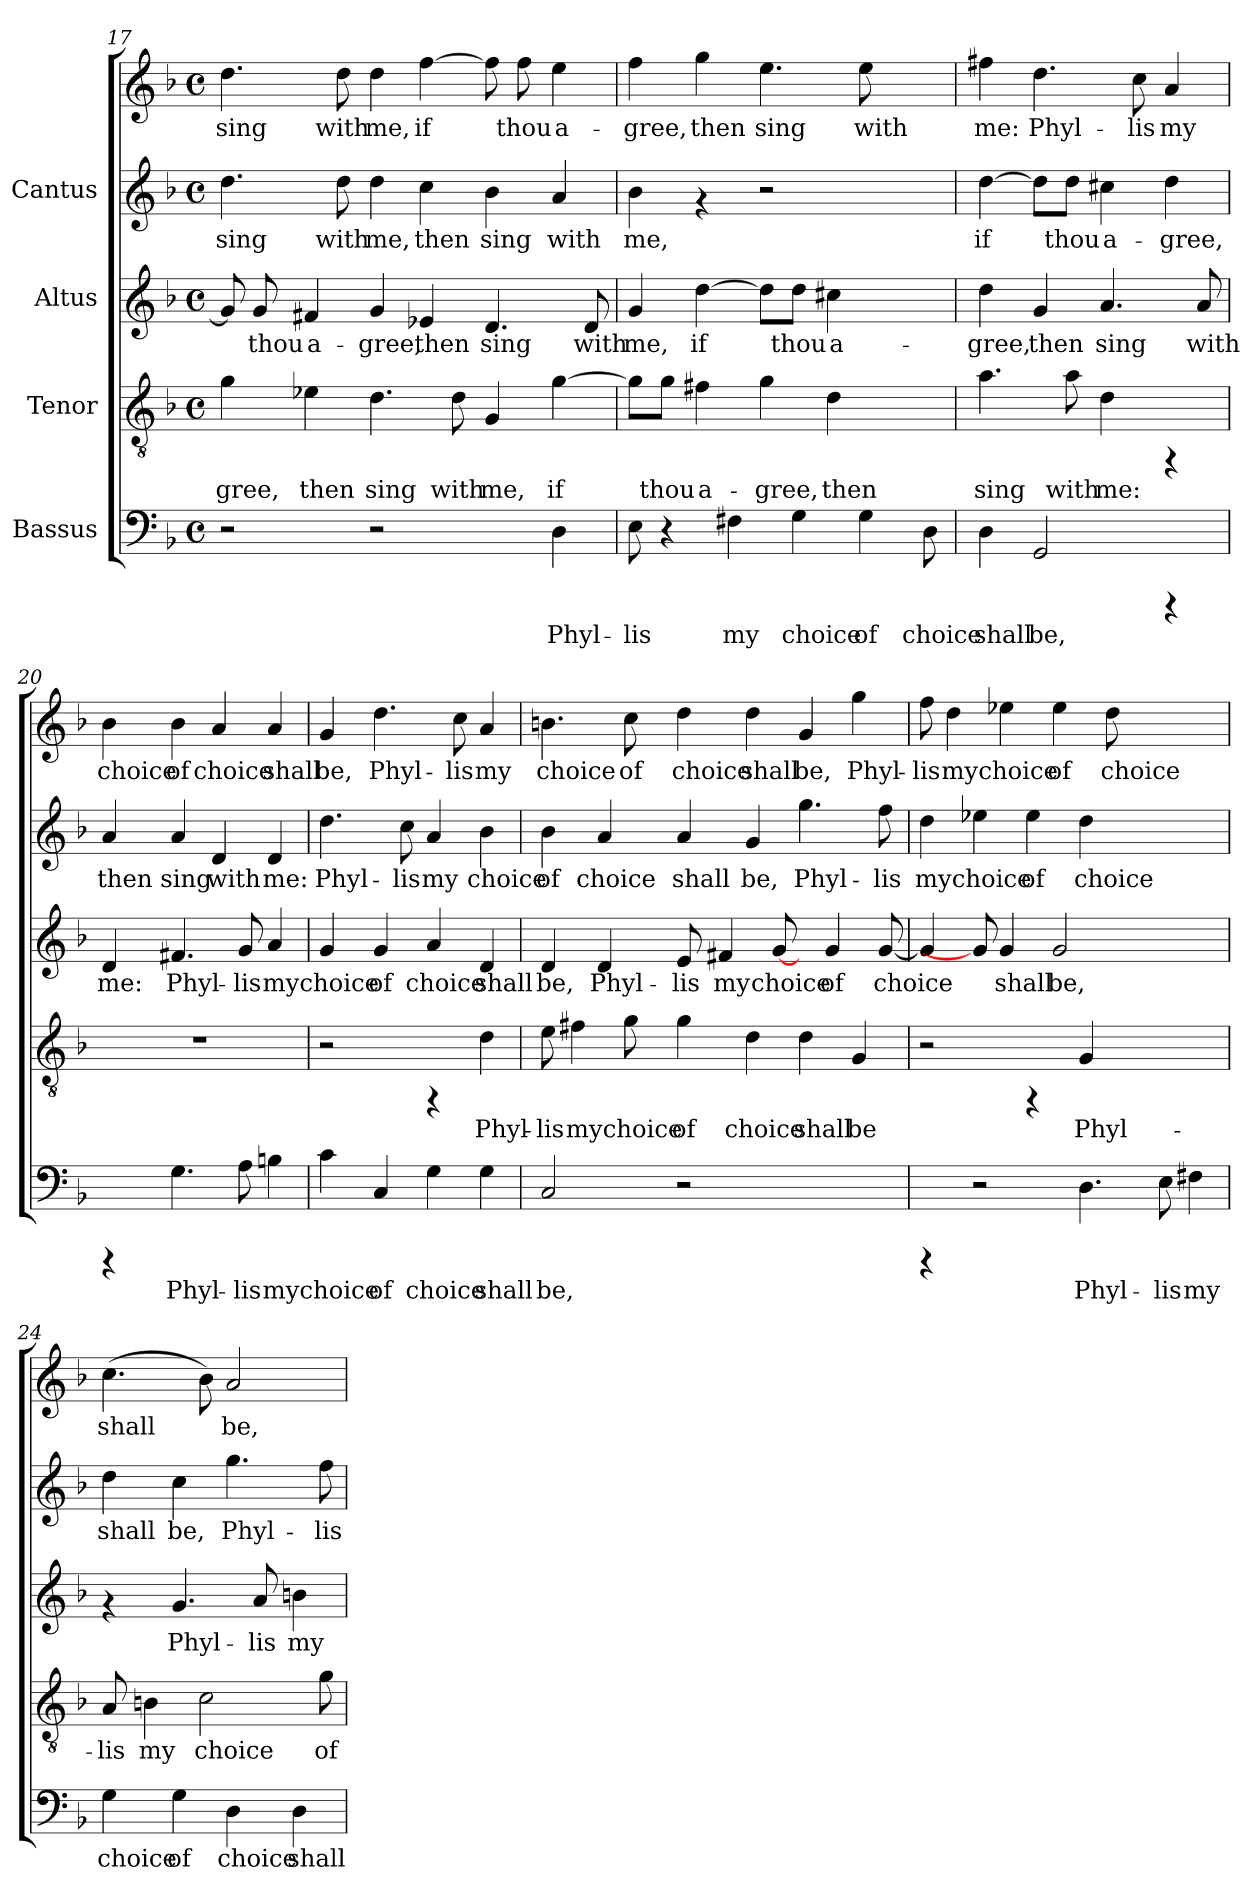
**kern	**text	**kern	**text	**kern	**text	**kern	**text	**kern	**text
*part4	*part4	*part3	*part3	*part2	*part2	*part1	*part1	*part1	*part1
*staff5	*staff5	*staff4	*staff4	*staff3	*staff3	*staff2	*staff2	*staff1	*staff1
*I"Bassus	*	*I"Tenor	*	*I"Altus	*	*I"Cantus	*	*	*
*clefF4	*	*clefGv2	*	*clefG2	*	*clefG2	*	*clefG2	*
*k[b-]	*	*k[b-]	*	*k[b-]	*	*k[b-]	*	*k[b-]	*
*F:	*	*F:	*	*F:	*	*F:	*	*F:	*
*M4/4	*	*M4/4	*	*M4/4	*	*M4/4	*	*M4/4	*
*met(c)	*	*met(c)	*	*met(c)	*	*met(c)	*	*met(c)	*
=17	=17	=17	=17	=17	=17	=17	=17	=17	=17
!	!	!	!LO:LY:b:cj	!	!LO:LY:b:cj	!	!LO:LY:b:cj	!	!LO:LY:b:cj
2r	.	4g\	-gree,	8g/]	.	4.dd\	-sing	4.dd\	sing
!	!	!	!	!	!LO:LY:b:cj	!	!	!	!
.	.	.	.	8g/	thou	.	.	.	.
!	!	!	!LO:LY:b:cj	!	!LO:LY:b:cj	!	!	!	!
.	.	4e-X\	then	4f#X/	a-	.	.	.	.
!	!	!	!	!	!	!	!LO:LY:b:cj	!	!LO:LY:b:cj
.	.	.	.	.	.	8dd\	with	8dd\	with
!	!	!	!LO:LY:b:cj	!	!LO:LY:b:cj	!	!LO:LY:b:cj	!	!LO:LY:b:cj
2r	.	4.d\	sing	4g/	-gree,	4dd\	me,	4dd\	me,
!	!	!	!	!	!LO:LY:b:cj	!	!LO:LY:b:cj	!	!LO:LY:b:cj
.	.	.	.	4e-X/	then	4cc\	then	[>4ff\	if
!	!	!	!LO:LY:b:cj	!	!	!	!	!	!
.	.	8d\	with	.	.	.	.	.	.
!	!	!	!LO:LY:b:cj	!	!LO:LY:b:cj	!	!LO:LY:b:cj	!	!LO:LY:b:cj
4ryy	.	4G/	me,	4.d/	sing	4b-\	sing	8ff\]	.
!	!	!	!	!	!	!	!	!	!LO:LY:b:cj
.	.	.	.	.	.	.	.	8ff\	thou
!	!LO:LY:b:cj	!	!LO:LY:b:cj	!	!	!	!LO:LY:b:cj	!	!LO:LY:b:cj
4D\	Phyl-	[>4g\	if	.	.	4a/	with	4ee\	a-
!	!	!	!	!	!LO:LY:b:cj	!	!	!	!
.	.	.	.	8d/	with	.	.	.	.
!!LO:LB:g=z
=18	=18	=18	=18	=18	=18	=18	=18	=18	=18
!	!LO:LY:b:cj	!	!LO:LY:b:cj	!	!LO:LY:b:cj	!	!LO:LY:b:cj	!	!LO:LY:b:cj
8E\	-lis	8g\L]	.	4g/	me,	4b-\	me,	4ff\	gree,
!	!	!	!LO:LY:b:cj	!	!	!	!	!	!
4r	.	8g\J	thou	.	.	.	.	.	.
!	!	!	!LO:LY:b:cj	!	!LO:LY:b:cj	!	!	!	!LO:LY:b:cj
.	.	4f#X\	a-	[>4dd\	if	4rf	.	4gg\	then
!	!LO:LY:b:cj	!	!	!	!	!	!	!	!
4F#X\	my	.	.	.	.	.	.	.	.
!	!	!	!LO:LY:b:cj	!	!LO:LY:b:cj	!	!	!	!LO:LY:b:cj
.	.	4g\	-gree,	8dd\L]	.	2r	.	4.ee\	sing
!	!LO:LY:b:cj	!	!	!	!LO:LY:b:cj	!	!	!	!
4G\	choice	.	.	8dd\J	thou	.	.	.	.
!	!	!	!LO:LY:b:cj	!	!LO:LY:b:cj	!	!	!	!
.	.	4d\	then	4cc#X\	a-	.	.	.	.
!	!LO:LY:b:cj	!	!	!	!	!	!	!	!LO:LY:b:cj
4G\	of	.	.	.	.	.	.	8ee\	with
.	.	4ryy	.	4ryy	.	4ryy	.	4ryy	.
!	!LO:LY:b:cj	!	!	!	!	!	!	!	!
8D\	choice	.	.	.	.	.	.	.	.
=19	=19	=19	=19	=19	=19	=19	=19	=19	=19
!	!LO:LY:b:cj	!	!LO:LY:b:cj	!	!LO:LY:b:cj	!	!LO:LY:b:cj	!	!LO:LY:b:cj
4D\	shall	4.a\	sing	4dd\	-gree,	[>4dd\	if	4ff#X\	me:
!	!LO:LY:b:cj	!	!	!	!LO:LY:b:cj	!	!LO:LY:b:cj	!	!LO:LY:b:cj
2GG/	be,	.	.	4g/	then	8dd\L]	.	4.dd\	Phyl-
!	!	!	!LO:LY:b:cj	!	!	!	!LO:LY:b:cj	!	!
.	.	8a\	with	.	.	8dd\J	thou	.	.
!	!	!	!LO:LY:b:cj	!	!LO:LY:b:cj	!	!LO:LY:b:cj	!	!
.	.	4d\	me:	4.a/	sing	4cc#X\	a-	.	.
!	!	!	!	!	!	!	!	!	!LO:LY:b:cj
.	.	.	.	.	.	.	.	8cc\	-lis
!	!	!	!	!	!	!	!LO:LY:b:cj	!	!LO:LY:b:cj
4rCCC	.	4rFF	.	.	.	4dd\	-gree,	4a/	my
!	!	!	!	!	!LO:LY:b:cj	!	!	!	!
.	.	.	.	8a/	with	.	.	.	.
=20	=20	=20	=20	=20	=20	=20	=20	=20	=20
!	!	!	!	!	!LO:LY:b:cj	!	!LO:LY:b:cj	!	!LO:LY:b:cj
4rCCC	.	1r	.	4d/	me:	4a/	then	4b-\	choice
!	!LO:LY:b:cj	!	!	!	!LO:LY:b:cj	!	!LO:LY:b:cj	!	!LO:LY:b:cj
4.G\	Phyl-	.	.	4.f#X/	Phyl-	4a/	sing	4b-\	of
!	!	!	!	!	!	!	!LO:LY:b:cj	!	!LO:LY:b:cj
.	.	.	.	.	.	4d/	with	4a/	choice
!	!LO:LY:b:cj	!	!	!	!LO:LY:b:cj	!	!	!	!
8A\	-lis	.	.	8g/	-lis	.	.	.	.
!	!LO:LY:b:cj	!	!	!	!LO:LY:b:cj	!	!LO:LY:b:cj	!	!LO:LY:b:cj
4Bn\	my	.	.	4a/	my	4d/	me:	4a/	shall
!!LO:LB:g=z
=21	=21	=21	=21	=21	=21	=21	=21	=21	=21
!	!LO:LY:b:cj	!	!	!	!LO:LY:b:cj	!	!LO:LY:b:cj	!	!LO:LY:b:cj
4c\	choice	2r	.	4g/	choice	4.dd\	Phyl-	4g/	be,
!	!LO:LY:b:cj	!	!	!	!LO:LY:b:cj	!	!	!	!LO:LY:b:cj
4C/	of	.	.	4g/	of	.	.	4.dd\	Phyl-
!	!	!	!	!	!	!	!LO:LY:b:cj	!	!
.	.	.	.	.	.	8cc\	-lis	.	.
!	!LO:LY:b:cj	!	!	!	!LO:LY:b:cj	!	!LO:LY:b:cj	!	!
4G\	choice	4rFF	.	4a/	choice	4a/	my	.	.
!	!	!	!	!	!	!	!	!	!LO:LY:b:cj
.	.	.	.	.	.	.	.	8cc\	-lis
!	!LO:LY:b:cj	!	!LO:LY:b:cj	!	!LO:LY:b:cj	!	!LO:LY:b:cj	!	!LO:LY:b:cj
4G\	shall	4d\	Phyl-	4d/	shall	4b-\	choice	4a/	my
=22	=22	=22	=22	=22	=22	=22	=22	=22	=22
!	!LO:LY:b:cj	!	!LO:LY:b:cj	!	!LO:LY:b:cj	!	!LO:LY:b:cj	!	!LO:LY:b:cj
2C/	be,	8e\	-lis	4d/	be,	4b-\	-of	4.bn\	choice
!	!	!	!LO:LY:b:cj	!	!	!	!	!	!
.	.	4f#X\	my	.	.	.	.	.	.
!	!	!	!	!	!LO:LY:b:cj	!	!LO:LY:b:cj	!	!
.	.	.	.	4d/	Phyl-	4a/	choice	.	.
!	!	!	!LO:LY:b:cj	!	!	!	!	!	!LO:LY:b:cj
.	.	8g\	choice	.	.	.	.	8cc\	of
!	!	!	!LO:LY:b:cj	!	!LO:LY:b:cj	!	!LO:LY:b:cj	!	!LO:LY:b:cj
2r	.	4g\	of	8e/	-lis	4a/	shall	4dd\	choice
!	!	!	!	!	!LO:LY:b:cj	!	!	!	!
.	.	.	.	4f#X/	my	.	.	.	.
!	!	!	!LO:LY:b:cj	!	!	!	!LO:LY:b:cj	!	!LO:LY:b:cj
.	.	4d\	choice	.	.	4g/	be,	4dd\	shall
!	!	!	!	!	!LO:LY:b:cj	!	!	!	!
.	.	.	.	[8g/	choice	.	.	.	.
!	!	!	!LO:LY:b:cj	!	!	!	!LO:LY:b:cj	!	!LO:LY:b:cj
2ryy	.	4d\	shall	8ryy	.	4.gg\	Phyl-	4g/	be,
!	!	!	!	!	!LO:LY:b:cj	!	!	!	!
.	.	.	.	4g/	of	.	.	.	.
!	!	!	!LO:LY:b:cj	!	!	!	!	!	!LO:LY:b:cj
.	.	4G/	be	.	.	.	.	4gg\	Phyl-
!	!	!	!	!	!LO:LY:b:cj	!	!LO:LY:b:cj	!	!
.	.	.	.	[<8g/	choice	8ff\	-lis	.	.
=23	=23	=23	=23	=23	=23	=23	=23	=23	=23
!	!	!	!	!	!LO:LY:b:cj	!	!LO:LY:b:cj	!	!LO:LY:b:cj
4rCCC	.	2r	.	4g/]	.	4dd\	my	8ff\	lis
!	!	!	!	!	!	!	!	!	!LO:LY:b:cj
.	.	.	.	.	.	.	.	4dd\	my
!	!	!	!	!	!	!	!LO:LY:b:cj	!	!
2r	.	.	.	8g/]	.	4ee-X\	choice	.	.
!	!	!	!	!	!LO:LY:b:cj	!	!	!	!LO:LY:b:cj
.	.	.	.	4g/	shall	.	.	4ee-X\	choice
!	!	!	!	!	!	!	!LO:LY:b:cj	!	!
.	.	4rFF	.	.	.	4ee-\	of	.	.
!	!	!	!	!	!LO:LY:b:cj	!	!	!	!LO:LY:b:cj
.	.	.	.	2g/	be,	.	.	4ee-\	of
!	!LO:LY:b:cj	!	!LO:LY:b:cj	!	!	!	!LO:LY:b:cj	!	!
4.D\	Phyl-	4G/	Phyl-	.	.	4dd\	choice	.	.
!	!	!	!	!	!	!	!	!	!LO:LY:b:cj
.	.	.	.	.	.	.	.	8dd\	choice
.	.	2ryy	.	.	.	2ryy	.	2ryy	.
!	!LO:LY:b:cj	!	!	!	!	!	!	!	!
8E\	-lis	.	.	4.ryy	.	.	.	.	.
!	!LO:LY:b:cj	!	!	!	!	!	!	!	!
4F#X\	my	.	.	.	.	.	.	.	.
!!LO:PB:g=z
=24	=24	=24	=24	=24	=24	=24	=24	=24	=24
!	!LO:LY:b:cj	!	!LO:LY:b:cj	!	!	!	!LO:LY:b:cj	!	!LO:LY:b:cj
4G\	choice	8A/	-lis	4rf	.	4dd\	shall	(>4.cc\	shall
!	!	!	!LO:LY:b:cj	!	!	!	!	!	!
.	.	4Bn\	my	.	.	.	.	.	.
!	!LO:LY:b:cj	!	!	!	!LO:LY:b:cj	!	!LO:LY:b:cj	!	!
4G\	of	.	.	4.g/	Phyl-	4cc\	be,	.	.
!	!	!	!LO:LY:b:cj	!	!	!	!	!	!LO:LY:b:cj
.	.	2c\	choice	.	.	.	.	8b-\)	.
!	!LO:LY:b:cj	!	!	!	!	!	!LO:LY:b:cj	!	!LO:LY:b:cj
4D\	choice	.	.	.	.	4.gg\	Phyl-	2a/	be,
!	!	!	!	!	!LO:LY:b:cj	!	!	!	!
.	.	.	.	8a/	-lis	.	.	.	.
!	!LO:LY:b:cj	!	!	!	!LO:LY:b:cj	!	!	!	!
4D\	shall	.	.	4bn\	my	.	.	.	.
!	!	!	!LO:LY:b:cj	!	!	!	!LO:LY:b:cj	!	!
.	.	8g\	of	.	.	8ff\	-lis	.	.
=	=	=	=	=	=	=	=	=	=
*-	*-	*-	*-	*-	*-	*-	*-	*-	*-
